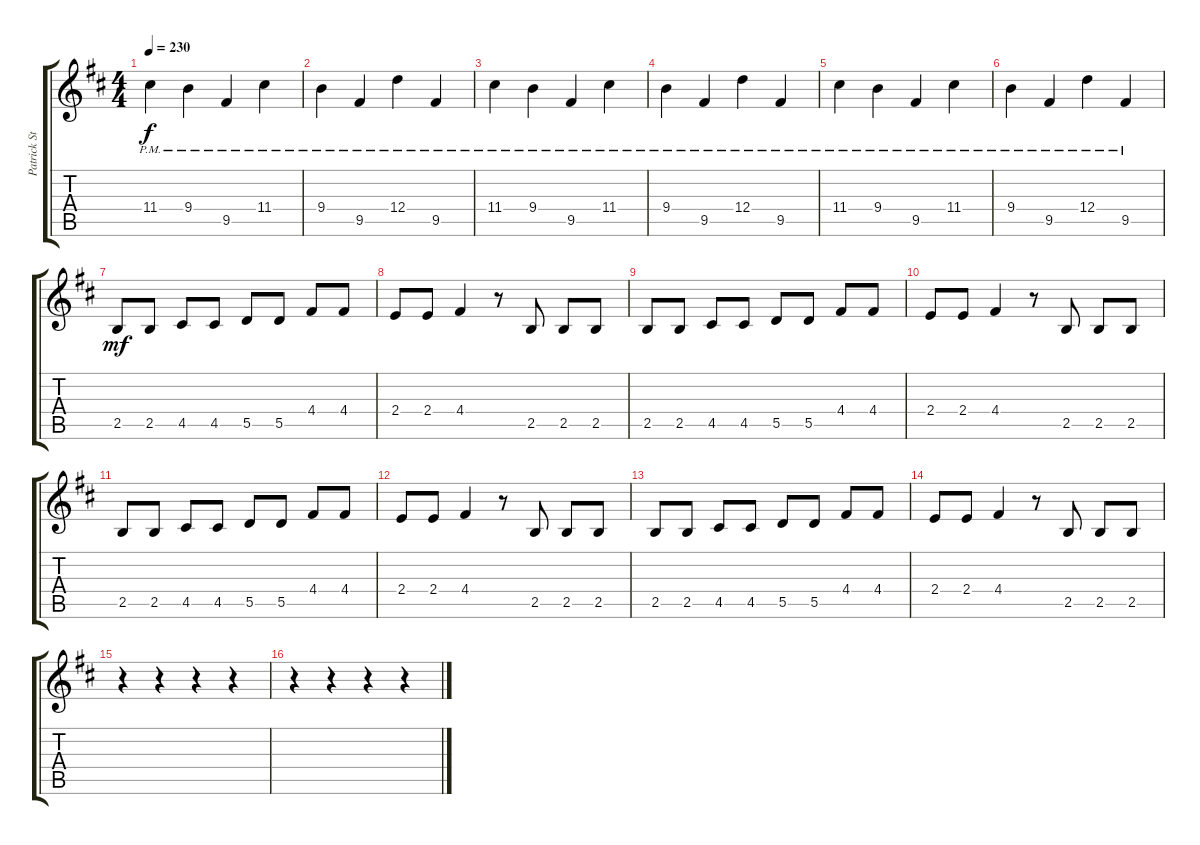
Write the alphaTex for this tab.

\track ("Patrick Stump" "Patrick St") {instrument distortionguitar}
\staff {score tabs}
\tuning (E4 B3 G3 D3 A2 D2) {hide}
\ts (4 4)
\tempo 230
\clef g2
\ks d
11.4{pm}.4{dy f} 9.4{pm}.4 9.5{pm}.4 11.4{pm}.4 |
9.4{pm}.4 9.5{pm}.4 12.4{pm}.4 9.5{pm}.4 |
11.4{pm}.4 9.4{pm}.4 9.5{pm}.4 11.4{pm}.4 |
9.4{pm}.4 9.5{pm}.4 12.4{pm}.4 9.5{pm}.4 |
11.4{pm}.4 9.4{pm}.4 9.5{pm}.4 11.4{pm}.4 |
9.4{pm}.4 9.5{pm}.4 12.4{pm}.4 9.5{pm}.4 |
2.5.8{dy mf} 2.5.8 4.5.8 4.5.8 5.5.8 5.5.8 4.4.8 4.4.8 |
2.4.8 2.4.8 4.4.4 r.8 2.5.8 2.5.8 2.5.8 |
2.5.8 2.5.8 4.5.8 4.5.8 5.5.8 5.5.8 4.4.8 4.4.8 |
2.4.8 2.4.8 4.4.4 r.8 2.5.8 2.5.8 2.5.8 |
2.5.8 2.5.8 4.5.8 4.5.8 5.5.8 5.5.8 4.4.8 4.4.8 |
2.4.8 2.4.8 4.4.4 r.8 2.5.8 2.5.8 2.5.8 |
2.5.8 2.5.8 4.5.8 4.5.8 5.5.8 5.5.8 4.4.8 4.4.8 |
2.4.8 2.4.8 4.4.4 r.8 2.5.8 2.5.8 2.5.8 |
r.4 r.4 r.4 r.4 |
r.4 r.4 r.4 r.4
